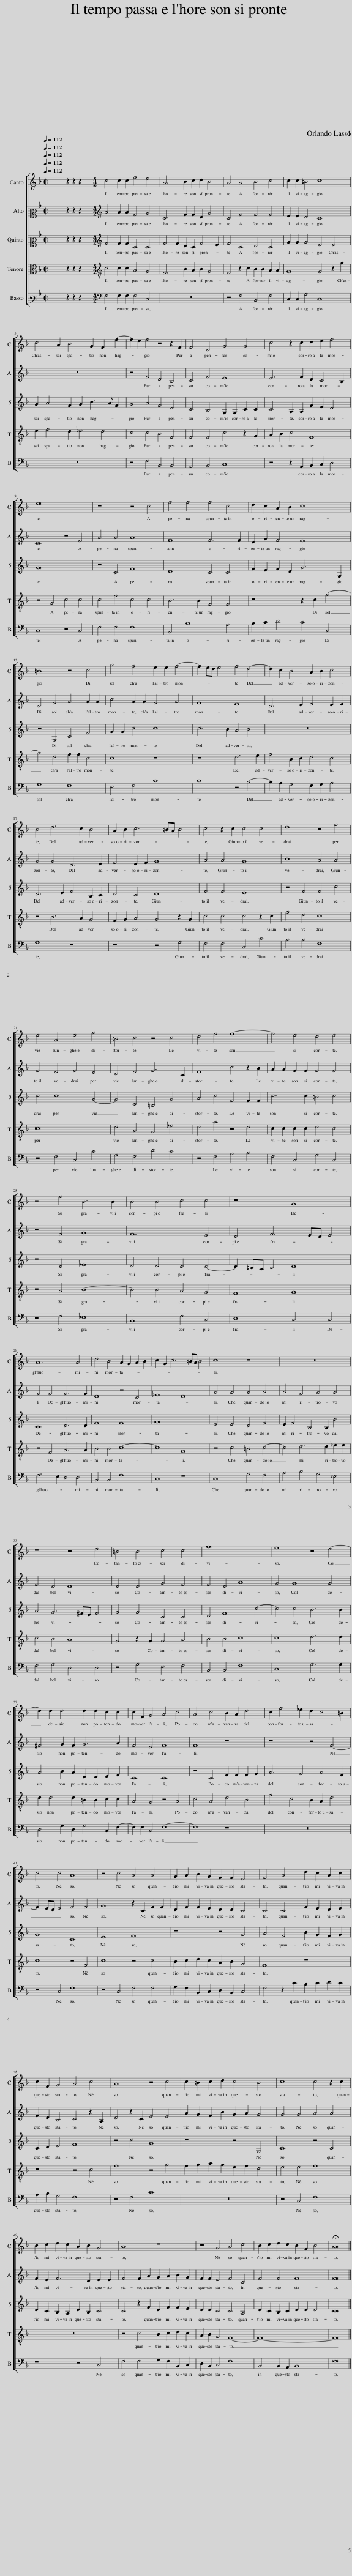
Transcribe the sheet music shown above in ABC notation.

X:1
%%score [ 1 [ 2 3 ] 4 5 ]
L:1/8
Q:1/4=112
M:2/2
I:linebreak $
K:F
V:1 treble
V:2 alto2
V:3 alto2
V:4 alto
V:5 bass3
V:1
 x8 | z2 z2 z2 x2 |[M:4/2] c4 c2 c2 f4 e4 | A6 B2 c2 d2 B4 | A4 A4 B4 c4 | %5
 c2 c2 =B4 c8 |$ c4 A2 B4 G2 F2 f2- | f2 e2 f4 z4 z2 F2 | F4 D4 G4 G4 | c4 z2 c2 d2 e2 f4 |$ %10
 e16 | z8 z4 c4 | f4 f4 f4 c4 | d2 c2 A2 B2 c8 |$ =B8 z4 c4 | %15
 g4 f4 e2 e2 f4- | f2 ed e4 f4 d4- | d2 c2 B4 A2 B2 c4 |$ B4 d6 c2 B4 | A2 B2 c6 =BA B4 | %20
 c4 z2 c2 c4 c4 | d8 z4 f4 |$ e4 A4 e4 g4 | =B4 c4 z4 c4 | d4 f4 f8- | %25
 f4 e4 d4 e4 |$ z4 f4 B6 B2 | B4 B4 c4 c4 | z8 G8 |$ A12 A4 | %30
 d4 B4 A2 G2 A2 B2 | c2 G2 c6 =BA B4 | c8 z8 | z16 |$ z8 z4 d4 | %35
 =B4 B4 c4 c4 | f16 | e8 z4 d4- |$ d2 d2 d4 d2 d2 c2 c2 | c2 F2 G4 A4 c4 | %40
 A4 c4 B2 A2 d4 | c2 f4 _e2 d2 c4 =B2 |$ c4 c4 A8 | z4 c4 A4 A4 | G2 A2 B2 G2 F2 F2 E4 | %45
 F4 A4 d2 c2 A2 c2 |$ c2 F2 G4 A4 c4 | A8 z4 c4 | c2 =B2 c2 d2 c4 B4 | c8 c4 z2 c2 |$ %50
 B2 c2 d2 c2 A2 B2 G4 | A8 z8 | z4 G4 A4 c4 | B2 c2 d2 c2 B2 F2 B4 | !fermata!A16 |] %55
V:2
 x8 | z2 z2 z2 x2 |[M:4/2][K:treble] A4 A2 A2 F4 G4 | C6 F2 F2 D2 G4 | C4 F4 F4 F4 | %5
 E2 E2 D4 C8 |$ z16 | z4 F4 D4 B,4 | C4 F4 E8 | E6 F2 D2 C4 B,2 |$ %10
 C8 z4 E4 | A4 A4 A8 | F8 F6 F2 | D2 G2 F4 E8 |$ D4 G4 A4 A2 A2 | %15
 c4 A2 A2 G4 A4 | G8 F8 | D6 E2 F4 E2 F2 |$ G4 G4 D6 E2 | F4 E2 F2 G8 | %20
 A4 A4 G8 | B8 A4 A4 |$ G4 F4 G4 E4 | D4 F4 G6 C2 | F8 c4 z2 B2 | %25
 A2 A2 G2 G2 G4 G4 |$ z4 F4 G8 | F12 E4 | D4 F6 ED E4 |$ F4 F4 F6 F2 | %30
 D8 z4 C4 | _E8 D8 | G4 G4 G4 A4 | A4 F4 G4 G4 |$ F4 D4 D8 | %35
 D4 D4 G4 F4 | F4 D4 A8 | G4 G8 G4 |$ ^F4 G2 F2 G6 A2 | F4 E4 F8 | %40
 F8 z8 | z8 z4 F4- |$ F2 ED E4 F4 F4 | G8 z2 C2 F2 F2 | D2 F2 F2 E2 D2 D2 C4 | %45
 C4 C4 F2 E2 D2 E2 |$ F2 D2 B,4 C4 z2 A,2 | D4 z2 C2 E4 E4 | A2 G2 F2 B2 G2 A2 G4 | G4 G4 A4 A4 |$ %50
 F2 E2 F6 D2 E2 E2 | F4 F2 A2 G2 A2 B2 G2 | F2 F2 E4 F4 C4 | F4 F4 F8 | F16 |] %55
V:3
 x8 | z2 z2 z2 x2 |[M:4/2][K:treble] F4 F2 F2 C4 C4 | F4 F2 D2 C2 F4 E2 | F4 C4 D4 C4 | %5
 G2 G2 G4 E4 E4 |$ G2 A4 F2 G2 B3 A F2 | G4 A4 F4 D4 | C4 B,4 G,2 G,2 C2 C2 | C4 A,2 A,2 F2 E2 D4 |$ %10
 G16 | z4 C4 F8 | D8 C4 C4 | F2 E2 F2 D2 G6 G,2 |$ z4 G,4 C4 F4 | %15
 G2 G2 c4 c8 | c6 B2 A4 B4 | z16 |$ D6 E2 F4 B,2 C2 | D4 C4 D8 | %20
 F4 F4 E8 | z4 F4 F4 c4 |$ c4 c8 G4- | G4 C4 =B,4 G4 | A4 c4 F4 F2 F2 | %25
 c6 c2 =B4 c4 |$ z4 C4 _E8 | D4 D4 C4 C4- | C2 =B,A, B,4 C8 |$ C8 D6 D2 | %30
 F8 F8 | G16 | E4 E4 D4 F4 | E2 F4 B,4 B,2 B4 |$ A4 G6 ^FE F4 | %35
 G4 G4 C4 C4 | D4 F8 c4- | c4 c4 B6 B2 |$ A4 B2 A2 D2 D2 E2 F2 | C8 C8 | %40
 z4 C4 F2 F2 F2 G2 | A6 G4 A4 F2 |$ G8 C8 | E8 F8 | z8 z4 G4 | %45
 A4 F4 B2 G2 F2 G2 |$ C2 D2 E4 F8 | z4 c4 G8 | z8 z4 G,4 | C8 z4 C4 |$ %50
 D2 C2 B,2 A,2 D2 B,2 C4 | C4 z2 F2 D2 F2 F2 E2 | D2 D2 C4 C4 A,4 | D2 C2 B,2 C2 D2 D2 D4 | C16 |] %55
V:4
 x8 | z2 z2 z2 x2 |[M:4/2][K:treble-8] c4 c2 c2 A4 G4 | F6 B2 A2 B2 G4 | F4 z2 c2 B2 B2 A2 A2 | %5
 G8 G4 z2 g2 |$ e2 f4 d2 _e4 d4 | c4 c4 B4 F4 | F4 F4 c4 z2 G2 | A2 B2 c4 F8 |$ %10
 z4 G4 c4 c4 | c4 f4 c4 c4 | B6 B2 F4 F4 | z8 z2 c2 g4- |$ g4 d4 f2 f2 c4 | %15
 c8 z8 | z8 d6 e2 | f4 B2 c2 d4 c4 |$ z4 B6 A2 G4 | F2 G2 A4 G4 z2 G2 | %20
 c4 c4 c4 z2 c2 | f4 d4 c8 |$ c16 | d4 A4 G4 _e4 | d4 a4 z4 d4 | %25
 c2 c2 c2 c2 d4 c4 |$ z4 A4 B8- | B4 B4 A4 G4 | F8 G8 |$ z4 F4 A6 A2 | %30
 B4 B4 c8- | c8 G8 | z4 c4 =B4 c4- | c4 d6 d2 _e2 e2 |$ c4 B4 A8 | %35
 G4 z2 G2 G4 A4 | B4 B4 c8 | c8 d6 d2 |$ d2 d4 d2 =B2 B2 c2 c2 | A4 G4 z4 A4 | %40
 c4 A4 d4 B4 | f4 c4 B2 A2 d4 |$ c8 z4 F4 | c8 z4 c4 | B2 c2 d2 c2 A2 B2 G4 | %45
 F8 z8 |$ z8 z4 c4 | f8 z4 g4 | f2 g2 a2 g2 e2 f2 d4 | e4 e4 f8 |$ %50
 z16 | z4 c4 B2 c2 d2 c2 | A2 B2 G4 F8- | F16- | F16 |] %55
V:5
 x8 | z2 z2 z2 x2 |[M:4/2][K:bass] F,4 F,2 F,2 F,4 C,4 | z16 | z4 F,4 B,,4 F,4 | %5
 C,2 C,2 G,4 C,8 |$ z16 | z4 F,4 B,,4 B,,4 | A,,4 B,,4 C,8 | z4 z2 A,,2 B,,2 C,2 D,4 |$ %10
 C,8 z4 C,4 | F,4 F,4 F,8 | B,,4 B,8 A,4 | B,2 C2 D4 C4 C,4 |$ G,8 F,8 | %15
 E,4 F,4 C8 | C8 z4 B,4- | B,2 A,2 G,4 F,2 G,2 A,4 |$ G,8 z8 | z8 z4 G,4 | %20
 F,4 F,4 C,4 C4 | B,4 B,4 F,8 |$ z4 F,4 C,4 C4 | G,4 F,4 D4 C4 | z4 F,4 A,4 B,4 | %25
 F,4 C,4 G,4 C,4 |$ z4 F,4 _E,8 | B,,8 F,4 C,4 | D,8 C,4 C,4 |$ F,6 E,2 D,4 D,4 | %30
 B,,4 B,,4 F,8 | C,8 z8 | C,8 G,4 F,4 | A,4 B,4 G,4 _E,4 |$ F,4 G,4 D,4 D,4 | %35
 z4 G,4 E,4 F,4 | B,,4 B,,4 F,8 | C,8 G,6 G,2 |$ D,4 G,2 D,2 G,4 C,2 F,2- | F,2 F,2 C,4 F,8- | %40
 F,8 z8 | z16 |$ z4 C,4 F,8 | z4 C,4 F,4 F,4 | G,2 F,2 B,,2 C,2 D,2 B,,2 C,4 | %45
 F,4 z2 C2 B,2 C2 D2 C2 |$ A,2 B,2 G,4 F,8 | z4 F,4 C8 | z16 | z4 C,4 F,8 |$ %50
 z8 z4 C,4 | F,4 F,4 G,2 F,2 B,,2 C,2 | D,2 B,,2 C,4 F,8 | B,,4 B,,2 A,,2 B,,8 | F,16 |] %55
